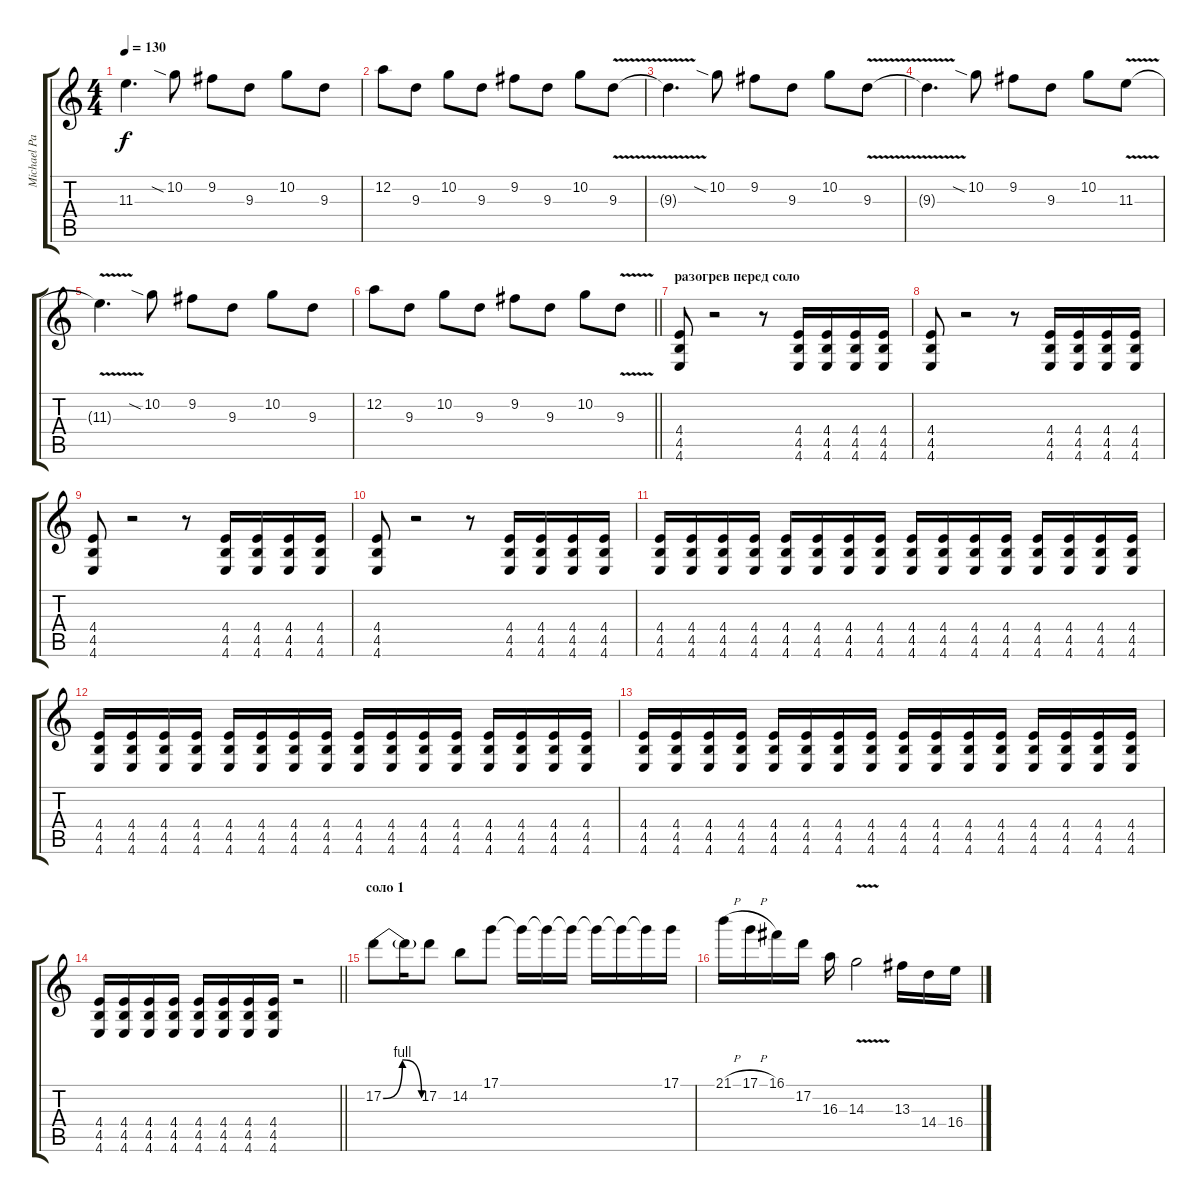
\track ("Michael Paget " "Michael Pa") {instrument distortionguitar}
\staff {score tabs}
\tuning (D4 A3 F3 C3 G2 C2) {hide}
\ts (4 4)
\tempo 130
\clef g2
\ks c
11.3{t}.4{d dy f} 10.2{sia}.8 9.2.8 9.3.8 10.2.8 9.3.8 |
12.2.8 9.3.8 10.2.8 9.3.8 9.2.8 9.3.8 10.2.8 9.3{v}.8 |
9.3{t}.4{d} 10.2{sia}.8 9.2.8 9.3.8 10.2.8 9.3{v}.8 |
9.3{t}.4{d} 10.2{sia}.8 9.2.8 9.3.8 10.2.8 11.3{v}.8 |
11.3{t}.4{d} 10.2{sia}.8 9.2.8 9.3.8 10.2.8 9.3.8 |
\barLineRight lightlight
12.2.8 9.3.8 10.2.8 9.3.8 9.2.8 9.3.8 10.2.8 9.3{v}.8 |
\section ("" "разогрев перед соло")
(4.4 4.5 4.6).8 r.2 r.8 (4.4 4.5 4.6).16 (4.4 4.5 4.6).16 (4.4 4.5 4.6).16 (4.4 4.5 4.6).16 |
(4.4 4.5 4.6).8 r.2 r.8 (4.4 4.5 4.6).16 (4.4 4.5 4.6).16 (4.4 4.5 4.6).16 (4.4 4.5 4.6).16 |
(4.4 4.5 4.6).8 r.2 r.8 (4.4 4.5 4.6).16 (4.4 4.5 4.6).16 (4.4 4.5 4.6).16 (4.4 4.5 4.6).16 |
(4.4 4.5 4.6).8 r.2 r.8 (4.4 4.5 4.6).16 (4.4 4.5 4.6).16 (4.4 4.5 4.6).16 (4.4 4.5 4.6).16 |
(4.4 4.5 4.6).16 (4.4 4.5 4.6).16 (4.4 4.5 4.6).16 (4.4 4.5 4.6).16 (4.4 4.5 4.6).16 (4.4 4.5 4.6).16 (4.4 4.5 4.6).16 (4.4 4.5 4.6).16 (4.4 4.5 4.6).16 (4.4 4.5 4.6).16 (4.4 4.5 4.6).16 (4.4 4.5 4.6).16 (4.4 4.5 4.6).16 (4.4 4.5 4.6).16 (4.4 4.5 4.6).16 (4.4 4.5 4.6).16 |
(4.4 4.5 4.6).16 (4.4 4.5 4.6).16 (4.4 4.5 4.6).16 (4.4 4.5 4.6).16 (4.4 4.5 4.6).16 (4.4 4.5 4.6).16 (4.4 4.5 4.6).16 (4.4 4.5 4.6).16 (4.4 4.5 4.6).16 (4.4 4.5 4.6).16 (4.4 4.5 4.6).16 (4.4 4.5 4.6).16 (4.4 4.5 4.6).16 (4.4 4.5 4.6).16 (4.4 4.5 4.6).16 (4.4 4.5 4.6).16 |
(4.4 4.5 4.6).16 (4.4 4.5 4.6).16 (4.4 4.5 4.6).16 (4.4 4.5 4.6).16 (4.4 4.5 4.6).16 (4.4 4.5 4.6).16 (4.4 4.5 4.6).16 (4.4 4.5 4.6).16 (4.4 4.5 4.6).16 (4.4 4.5 4.6).16 (4.4 4.5 4.6).16 (4.4 4.5 4.6).16 (4.4 4.5 4.6).16 (4.4 4.5 4.6).16 (4.4 4.5 4.6).16 (4.4 4.5 4.6).16 |
\barLineRight lightlight
(4.4 4.5 4.6).16 (4.4 4.5 4.6).16 (4.4 4.5 4.6).16 (4.4 4.5 4.6).16 (4.4 4.5 4.6).16 (4.4 4.5 4.6).16 (4.4 4.5 4.6).16 (4.4 4.5 4.6).16 r.2 |
\section ("" "соло 1")
17.2{be (bendrelease 0 0 15 4 15 4 60 0)}.8 17.2{t}.16 17.2.8 14.2.8 17.1.8 17.1{t}.16 17.1{t}.16 17.1{t}.16 17.1{t}.16 17.1{t}.16 17.1{t}.16 17.1.16 |
21.1{h}.16 17.1{h}.16 16.1.16 17.2.16 16.3.16 14.3{v}.2 13.3.16 14.4.16 16.4.16
